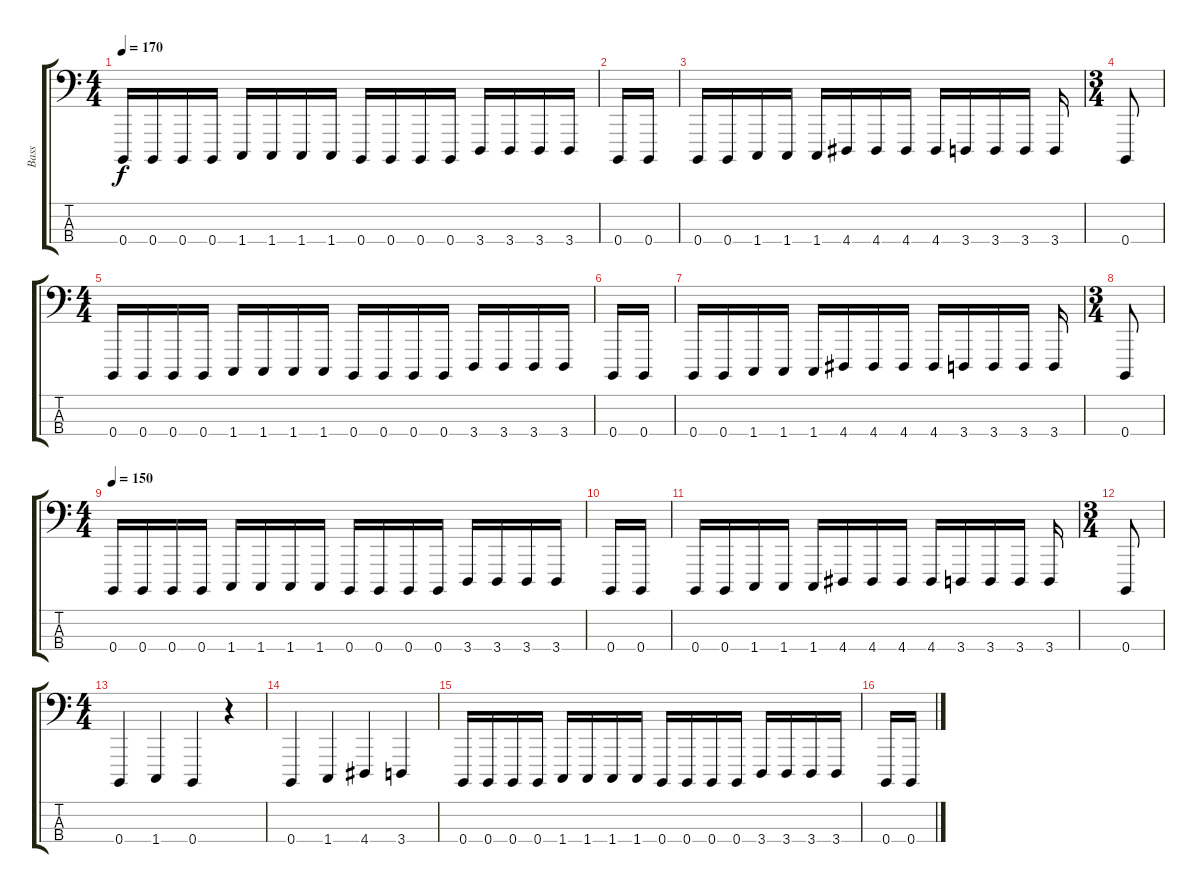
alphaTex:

\track ("Bass" "Bass") {solo instrument brightacousticpiano}
\staff {score tabs}
\tuning (E2 B1 Gb1 B0) {hide}
\ts (4 4)
\tempo 170
\clef f4
\ks c
0.4.16{dy f} 0.4.16 0.4.16 0.4.16 1.4.16 1.4.16 1.4.16 1.4.16 0.4.16 0.4.16 0.4.16 0.4.16 3.4.16 3.4.16 3.4.16 3.4.16 |
0.4.16 0.4.16 |
0.4.16 0.4.16 1.4.16 1.4.16 1.4.16 4.4.16 4.4.16 4.4.16 4.4.16 3.4.16 3.4.16 3.4.16 3.4.16 |
\ts (3 4)
0.4.8 |
\ts (4 4)
0.4.16 0.4.16 0.4.16 0.4.16 1.4.16 1.4.16 1.4.16 1.4.16 0.4.16 0.4.16 0.4.16 0.4.16 3.4.16 3.4.16 3.4.16 3.4.16 |
0.4.16 0.4.16 |
0.4.16 0.4.16 1.4.16 1.4.16 1.4.16 4.4.16 4.4.16 4.4.16 4.4.16 3.4.16 3.4.16 3.4.16 3.4.16 |
\ts (3 4)
0.4.8 |
\ts (4 4)
\tempo 150
0.4.16 0.4.16 0.4.16 0.4.16 1.4.16 1.4.16 1.4.16 1.4.16 0.4.16 0.4.16 0.4.16 0.4.16 3.4.16 3.4.16 3.4.16 3.4.16 |
0.4.16 0.4.16 |
0.4.16 0.4.16 1.4.16 1.4.16 1.4.16 4.4.16 4.4.16 4.4.16 4.4.16 3.4.16 3.4.16 3.4.16 3.4.16 |
\ts (3 4)
0.4.8 |
\ts (4 4)
0.4.4 1.4.4 0.4.4 r.4 |
0.4.4 1.4.4 4.4.4 3.4.4 |
0.4.16 0.4.16 0.4.16 0.4.16 1.4.16 1.4.16 1.4.16 1.4.16 0.4.16 0.4.16 0.4.16 0.4.16 3.4.16 3.4.16 3.4.16 3.4.16 |
0.4.16 0.4.16
